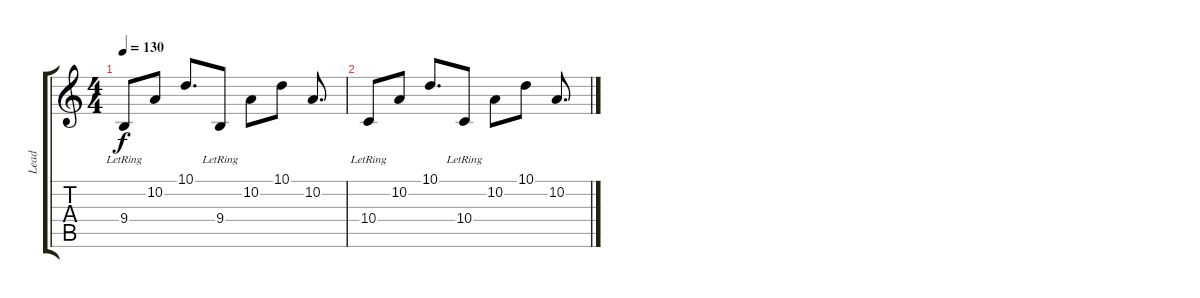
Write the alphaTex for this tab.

\track ("Lead" "Lead") {instrument koto}
\staff {score tabs}
\tuning (E4 B3 G3 D3 A2 E2) {hide}
\ts (4 4)
\tempo 130
\clef g2
\ks c
9.4{lr}.8{dy f} 10.2.8 10.1.8{d} 9.4{lr}.8 10.2.8 10.1.8 10.2.8{d} |
10.4{lr}.8 10.2.8 10.1.8{d} 10.4{lr}.8 10.2.8 10.1.8 10.2.8{d}
